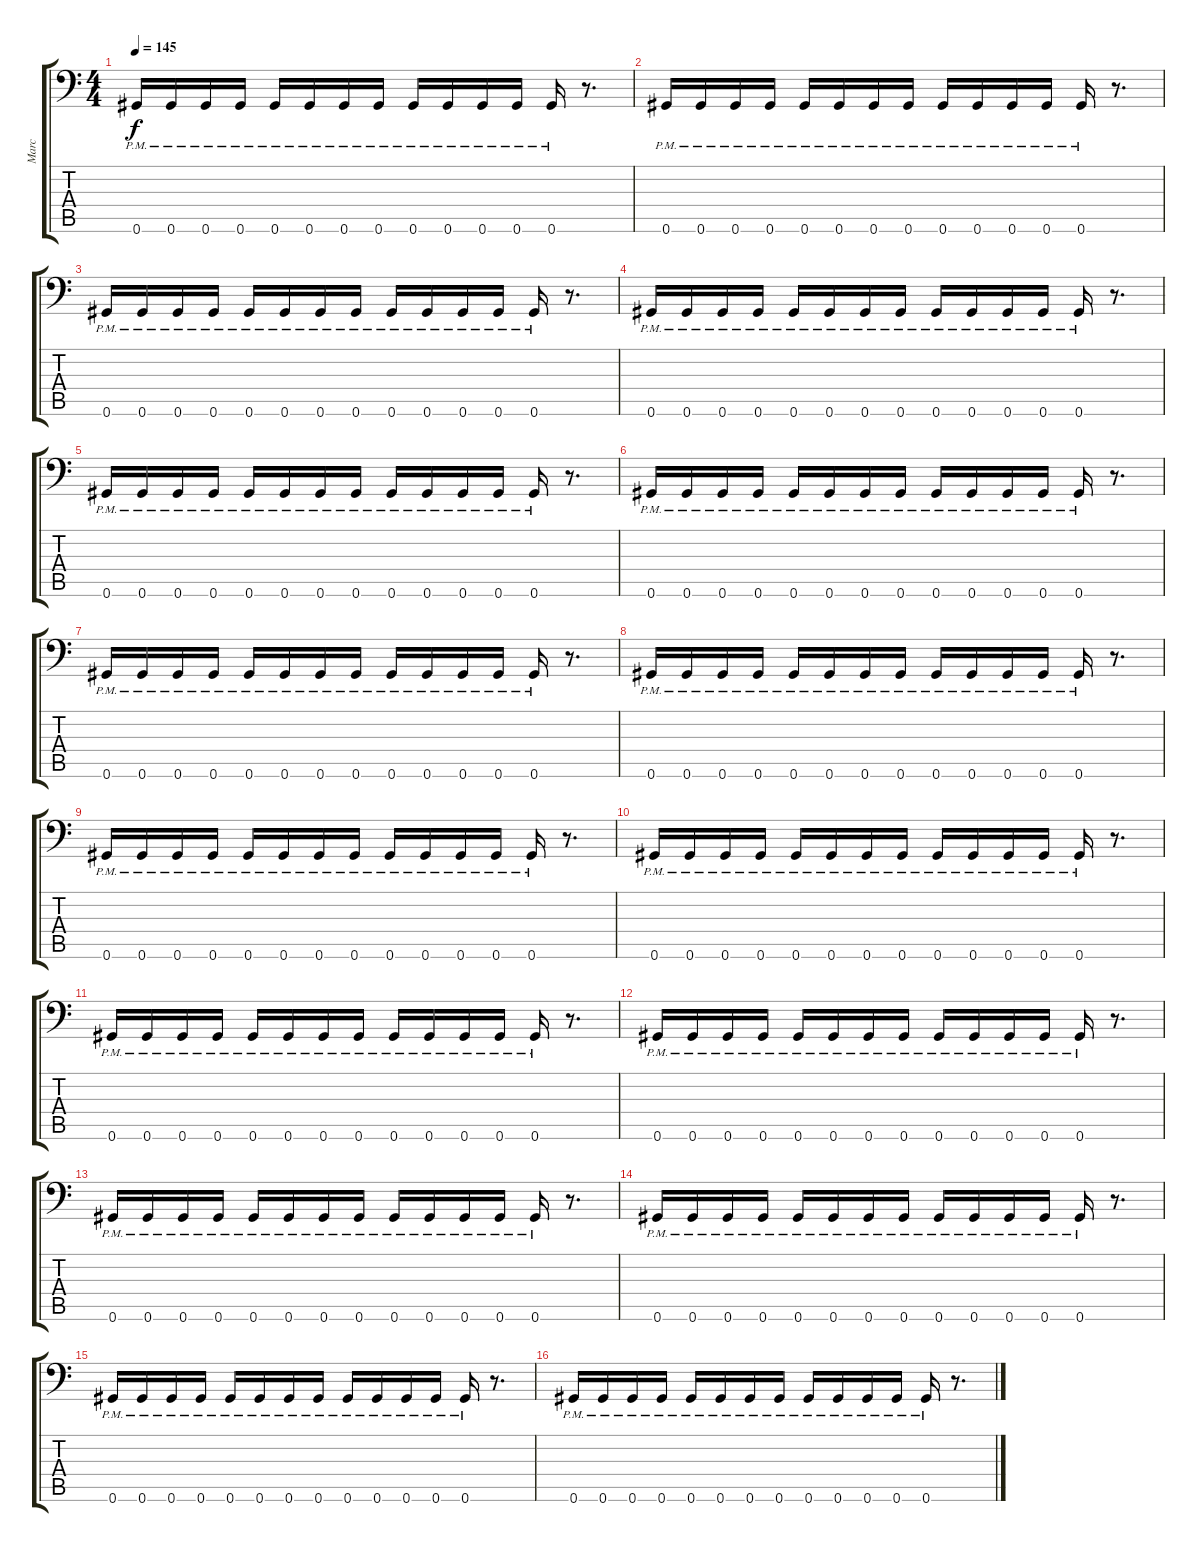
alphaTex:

\track ("Marc" "Marc") {instrument distortionguitar}
\staff {score tabs}
\tuning (Bb3 F3 Db3 Ab2 Eb2 Ab1) {hide}
\ts (4 4)
\tempo 145
\clef f4
\ks c
0.6{pm}.16{dy f} 0.6{pm}.16 0.6{pm}.16 0.6{pm}.16 0.6{pm}.16 0.6{pm}.16 0.6{pm}.16 0.6{pm}.16 0.6{pm}.16 0.6{pm}.16 0.6{pm}.16 0.6{pm}.16 0.6{pm}.16 r.8{d} |
0.6{pm}.16 0.6{pm}.16 0.6{pm}.16 0.6{pm}.16 0.6{pm}.16 0.6{pm}.16 0.6{pm}.16 0.6{pm}.16 0.6{pm}.16 0.6{pm}.16 0.6{pm}.16 0.6{pm}.16 0.6{pm}.16 r.8{d} |
0.6{pm}.16 0.6{pm}.16 0.6{pm}.16 0.6{pm}.16 0.6{pm}.16 0.6{pm}.16 0.6{pm}.16 0.6{pm}.16 0.6{pm}.16 0.6{pm}.16 0.6{pm}.16 0.6{pm}.16 0.6{pm}.16 r.8{d} |
\section ("" "")
0.6{pm}.16 0.6{pm}.16 0.6{pm}.16 0.6{pm}.16 0.6{pm}.16 0.6{pm}.16 0.6{pm}.16 0.6{pm}.16 0.6{pm}.16 0.6{pm}.16 0.6{pm}.16 0.6{pm}.16 0.6{pm}.16 r.8{d} |
0.6{pm}.16 0.6{pm}.16 0.6{pm}.16 0.6{pm}.16 0.6{pm}.16 0.6{pm}.16 0.6{pm}.16 0.6{pm}.16 0.6{pm}.16 0.6{pm}.16 0.6{pm}.16 0.6{pm}.16 0.6{pm}.16 r.8{d} |
0.6{pm}.16 0.6{pm}.16 0.6{pm}.16 0.6{pm}.16 0.6{pm}.16 0.6{pm}.16 0.6{pm}.16 0.6{pm}.16 0.6{pm}.16 0.6{pm}.16 0.6{pm}.16 0.6{pm}.16 0.6{pm}.16 r.8{d} |
0.6{pm}.16 0.6{pm}.16 0.6{pm}.16 0.6{pm}.16 0.6{pm}.16 0.6{pm}.16 0.6{pm}.16 0.6{pm}.16 0.6{pm}.16 0.6{pm}.16 0.6{pm}.16 0.6{pm}.16 0.6{pm}.16 r.8{d} |
0.6{pm}.16 0.6{pm}.16 0.6{pm}.16 0.6{pm}.16 0.6{pm}.16 0.6{pm}.16 0.6{pm}.16 0.6{pm}.16 0.6{pm}.16 0.6{pm}.16 0.6{pm}.16 0.6{pm}.16 0.6{pm}.16 r.8{d} |
0.6{pm}.16 0.6{pm}.16 0.6{pm}.16 0.6{pm}.16 0.6{pm}.16 0.6{pm}.16 0.6{pm}.16 0.6{pm}.16 0.6{pm}.16 0.6{pm}.16 0.6{pm}.16 0.6{pm}.16 0.6{pm}.16 r.8{d} |
0.6{pm}.16 0.6{pm}.16 0.6{pm}.16 0.6{pm}.16 0.6{pm}.16 0.6{pm}.16 0.6{pm}.16 0.6{pm}.16 0.6{pm}.16 0.6{pm}.16 0.6{pm}.16 0.6{pm}.16 0.6{pm}.16 r.8{d} |
0.6{pm}.16 0.6{pm}.16 0.6{pm}.16 0.6{pm}.16 0.6{pm}.16 0.6{pm}.16 0.6{pm}.16 0.6{pm}.16 0.6{pm}.16 0.6{pm}.16 0.6{pm}.16 0.6{pm}.16 0.6{pm}.16 r.8{d} |
0.6{pm}.16 0.6{pm}.16 0.6{pm}.16 0.6{pm}.16 0.6{pm}.16 0.6{pm}.16 0.6{pm}.16 0.6{pm}.16 0.6{pm}.16 0.6{pm}.16 0.6{pm}.16 0.6{pm}.16 0.6{pm}.16 r.8{d} |
0.6{pm}.16 0.6{pm}.16 0.6{pm}.16 0.6{pm}.16 0.6{pm}.16 0.6{pm}.16 0.6{pm}.16 0.6{pm}.16 0.6{pm}.16 0.6{pm}.16 0.6{pm}.16 0.6{pm}.16 0.6{pm}.16 r.8{d} |
0.6{pm}.16 0.6{pm}.16 0.6{pm}.16 0.6{pm}.16 0.6{pm}.16 0.6{pm}.16 0.6{pm}.16 0.6{pm}.16 0.6{pm}.16 0.6{pm}.16 0.6{pm}.16 0.6{pm}.16 0.6{pm}.16 r.8{d} |
0.6{pm}.16 0.6{pm}.16 0.6{pm}.16 0.6{pm}.16 0.6{pm}.16 0.6{pm}.16 0.6{pm}.16 0.6{pm}.16 0.6{pm}.16 0.6{pm}.16 0.6{pm}.16 0.6{pm}.16 0.6{pm}.16 r.8{d} |
0.6{pm}.16 0.6{pm}.16 0.6{pm}.16 0.6{pm}.16 0.6{pm}.16 0.6{pm}.16 0.6{pm}.16 0.6{pm}.16 0.6{pm}.16 0.6{pm}.16 0.6{pm}.16 0.6{pm}.16 0.6{pm}.16 r.8{d}
